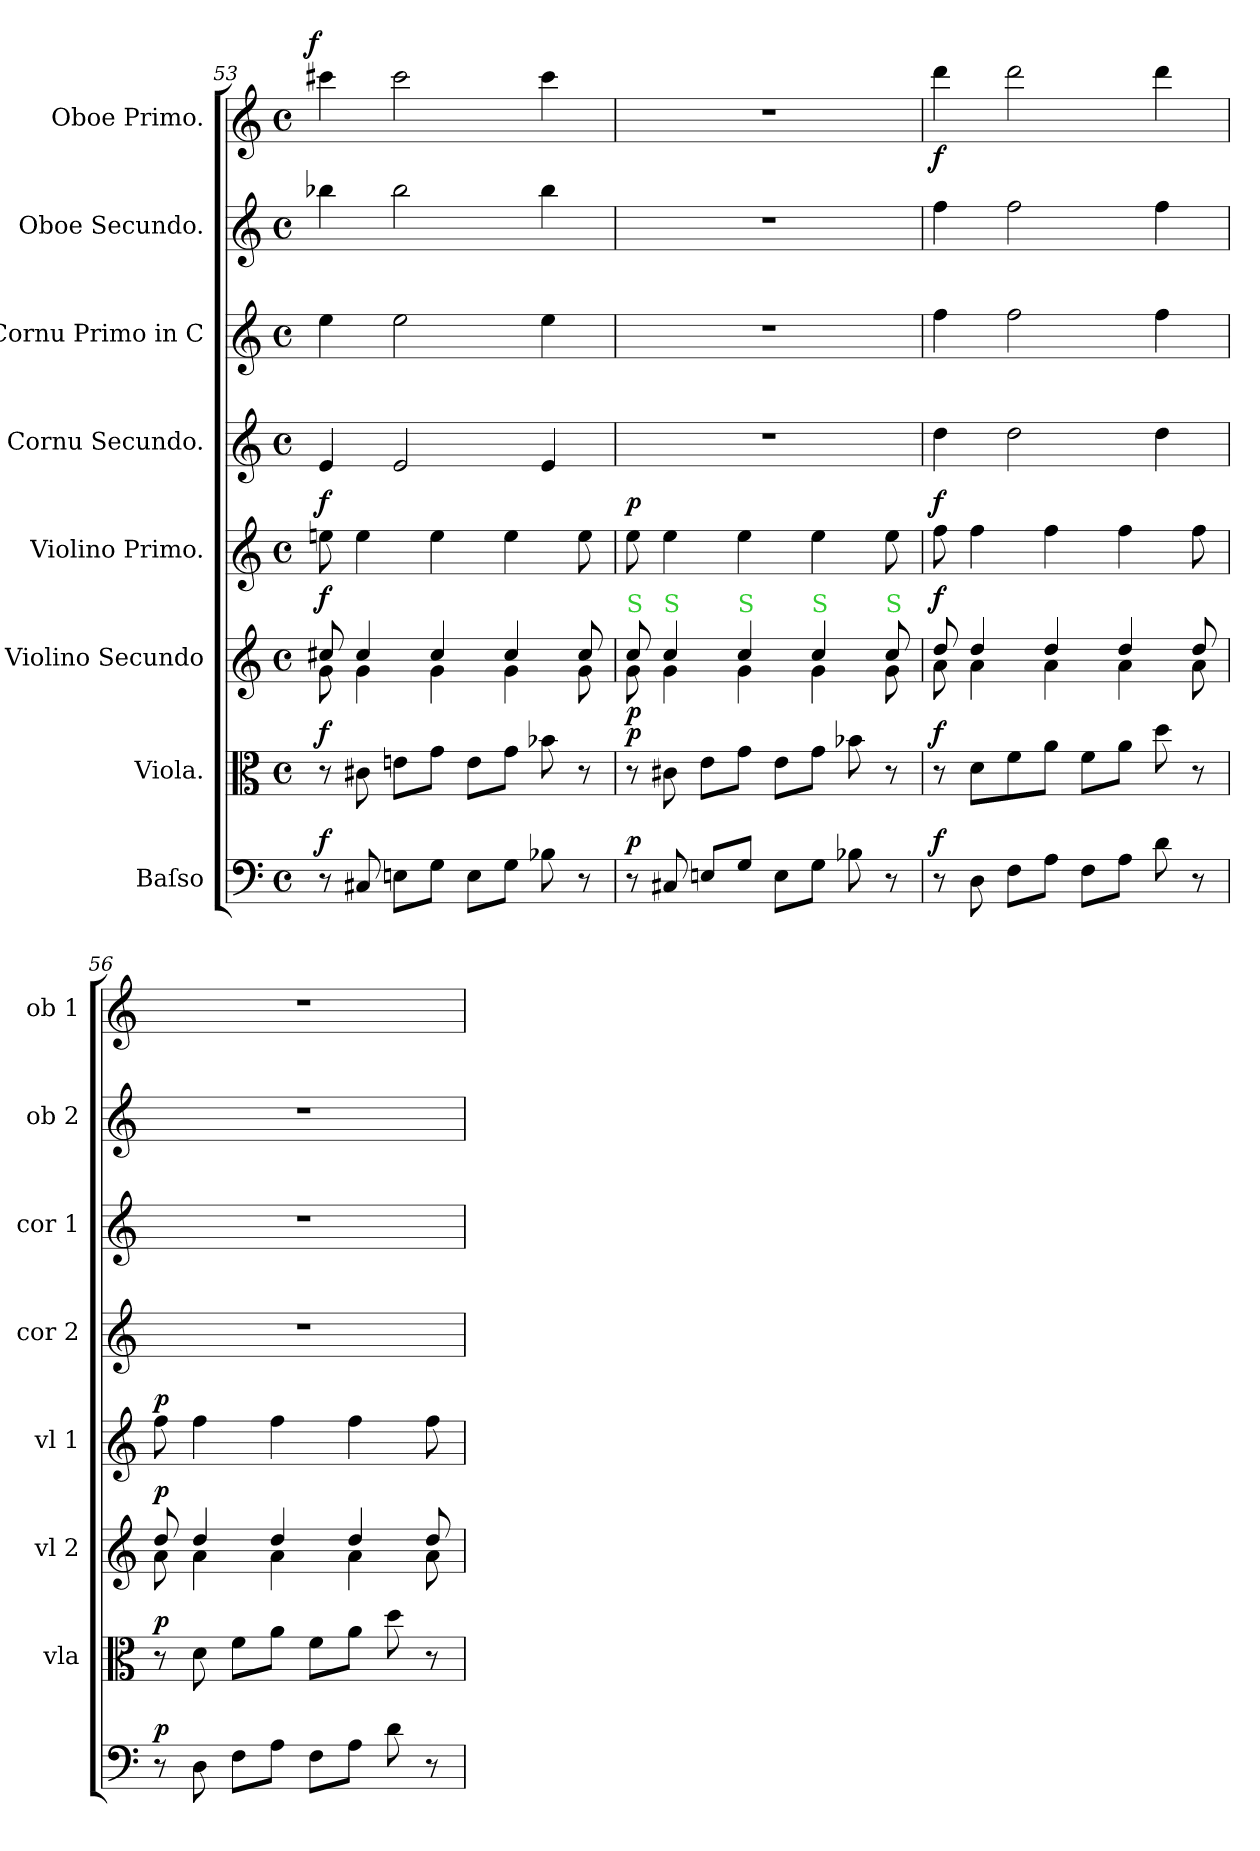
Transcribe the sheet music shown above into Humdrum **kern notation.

**kern	**dynam	**kern	**dynam	**kern	**dynam	**kern	**dynam	**kern	**kern	**kern	**kern	**dynam
*part8	*part8	*part7	*part7	*part6	*part6	*part5	*part5	*part4	*part3	*part2	*part1	*part1
*staff8	*staff8	*staff7	*staff7	*staff6	*staff6	*staff5	*staff5	*staff4	*staff3	*staff2	*staff1	*staff1
*I"Baſso	*	*I"Viola.	*	*I"Violino Secundo	*	*I"Violino Primo.	*	*I"Cornu Secundo.	*I"Cornu Primo in C	*I"Oboe Secundo.	*I"Oboe Primo.	*
*	*	*I'vla	*	*I'vl 2	*	*I'vl 1	*	*I'cor 2	*I'cor 1	*I'ob 2	*I'ob 1	*
*clefF4	*	*clefC3	*	*clefG2	*	*clefG2	*	*clefG2	*clefG2	*clefG2	*clefG2	*
*k[]	*	*k[]	*	*k[]	*	*k[]	*	*k[]	*k[]	*k[]	*k[]	*
*C:	*	*C:	*	*C:	*	*C:	*	*C:	*C:	*C:	*C:	*
*M4/4	*	*M4/4	*	*M4/4	*	*M4/4	*	*M4/4	*M4/4	*M4/4	*M4/4	*
*met(c)	*	*met(c)	*	*met(c)	*	*met(c)	*	*met(c)	*met(c)	*met(c)	*met(c)	*
=53	=53	=53	=53	=53	=53	=53	=53	=53	=53	=53	=53	=53
*	*	*	*	*^	*	*	*	*	*	*	*	*
!	!LO:DY:a	!	!LO:DY:a	!	!	!LO:DY:a	!	!LO:DY:a	!	!	!	!	!LO:DY:a:rj
8r	f	8r	f	8cc#X/	8g\	f.	8een\	f	4e/	4ee\	4bb-X\	4ccc#X\	f
8C#X/	.	8c#X\	.	4cc#/	4g\	.	4ee\	.	.	.	.	.	.
8En\L	.	8en\L	.	.	.	.	.	.	2e/	2ee\	2bb-\	2ccc#\	.
8G\J	.	8g\J	.	4cc#/	4g\	.	4ee\	.	.	.	.	.	.
8E\L	.	8e\L	.	.	.	.	.	.	.	.	.	.	.
8G\J	.	8g\J	.	4cc#/	4g\	.	4ee\	.	.	.	.	.	.
8B-X\	.	8b-X\	.	.	.	.	.	.	4e/	4ee\	4bb-\	4ccc#\	.
8r	.	8r	.	8cc#/	8g\	.	8ee\	.	.	.	.	.	.
=54	=54	=54	=54	=54	=54	=54	=54	=54	=54	=54	=54	=54	=54
!	!	!	!	!LO:TX:a:color=limegreen:t=S	!	!	!	!	!	!	!	!	!
!	!LO:DY:a	!	!LO:DY:a	!	!	!	!	!LO:DY:a	!	!	!	!	!
8r	p	8r	p	8cc/	8g\	p	8ee\	p	1r	1r	1r	1r	.
!	!	!	!	!LO:TX:a:color=limegreen:t=S	!	!	!	!	!	!	!	!	!
8C#X/	.	8c#X\	.	4cc/	4g\	.	4ee\	.	.	.	.	.	.
8En/L	.	8e\L	.	.	.	.	.	.	.	.	.	.	.
!	!	!	!	!LO:TX:a:color=limegreen:t=S	!	!	!	!	!	!	!	!	!
8G/J	.	8g\J	.	4cc/	4g\	.	4ee\	.	.	.	.	.	.
8E\L	.	8e\L	.	.	.	.	.	.	.	.	.	.	.
!	!	!	!	!LO:TX:a:color=limegreen:t=S	!	!	!	!	!	!	!	!	!
8G\J	.	8g\J	.	4cc/	4g\	.	4ee\	.	.	.	.	.	.
8B-X\	.	8b-X\	.	.	.	.	.	.	.	.	.	.	.
!	!	!	!	!LO:TX:a:color=limegreen:t=S	!	!	!	!	!	!	!	!	!
8r	.	8r	.	8cc/	8g\	.	8ee\	.	.	.	.	.	.
=55	=55	=55	=55	=55	=55	=55	=55	=55	=55	=55	=55	=55	=55
!	!LO:DY:a	!	!LO:DY:a	!	!	!LO:DY:a	!	!LO:DY:a	!	!	!	!	!
8r	f	8r	f	8dd/	8a\	f	8ff\	f	4dd\	4ff\	4ff\	4ddd\	f
8D\	.	8d\L	.	4dd/	4a\	.	4ff\	.	.	.	.	.	.
8F\L	.	8f\	.	.	.	.	.	.	2dd\	2ff\	2ff\	2ddd\	.
8A\J	.	8a\J	.	4dd/	4a\	.	4ff\	.	.	.	.	.	.
8F\L	.	8f\L	.	.	.	.	.	.	.	.	.	.	.
8A\J	.	8a\J	.	4dd/	4a\	.	4ff\	.	.	.	.	.	.
8d\	.	8dd\	.	.	.	.	.	.	4dd\	4ff\	4ff\	4ddd\	.
8r	.	8r	.	8dd/	8a\	.	8ff\	.	.	.	.	.	.
=56	=56	=56	=56	=56	=56	=56	=56	=56	=56	=56	=56	=56	=56
!	!LO:DY:a	!	!LO:DY:a	!	!	!LO:DY:a	!	!LO:DY:a	!	!	!	!	!
8r	p	8r	p	8dd/	8a\	p	8ff\	p	1r	1r	1r	1r	.
8D\	.	8d\	.	4dd/	4a\	.	4ff\	.	.	.	.	.	.
8F\L	.	8f\L	.	.	.	.	.	.	.	.	.	.	.
8A\J	.	8a\J	.	4dd/	4a\	.	4ff\	.	.	.	.	.	.
8F\L	.	8f\L	.	.	.	.	.	.	.	.	.	.	.
8A\J	.	8a\J	.	4dd/	4a\	.	4ff\	.	.	.	.	.	.
8d\	.	8dd\	.	.	.	.	.	.	.	.	.	.	.
8r	.	8r	.	8dd/	8a\	.	8ff\	.	.	.	.	.	.
*	*	*	*	*v	*v	*	*	*	*	*	*	*	*
=	=	=	=	=	=	=	=	=	=	=	=	=
*-	*-	*-	*-	*-	*-	*-	*-	*-	*-	*-	*-	*-
